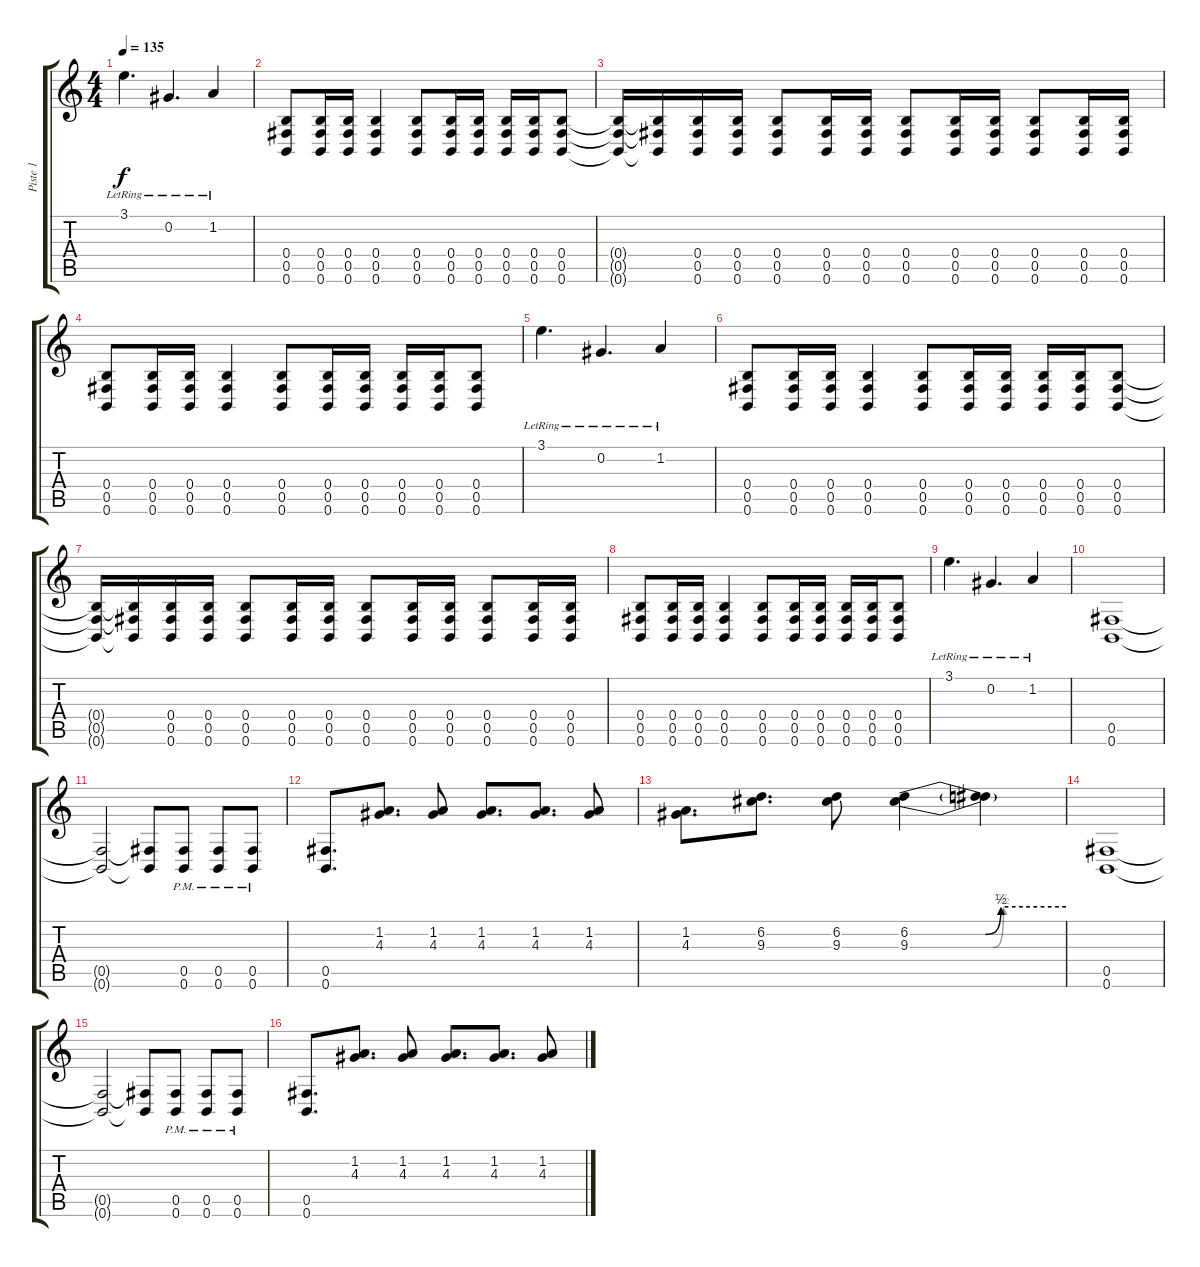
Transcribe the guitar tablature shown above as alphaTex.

\track ("Piste 1" "Piste 1") {instrument distortionguitar}
\staff {score tabs}
\tuning (Db4 Ab3 E3 B2 Gb2 B1) {hide}
\ts (4 4)
\tempo 135
\clef g2
\ks c
3.1{lr}.4{d dy f} 0.2{lr}.4{d} 1.2{lr}.4 |
(0.4 0.5 0.6).8 (0.4 0.5 0.6).16 (0.4 0.5 0.6).16 (0.4 0.5 0.6).4 (0.4 0.5 0.6).8 (0.4 0.5 0.6).16 (0.4 0.5 0.6).16 (0.4 0.5 0.6).16 (0.4 0.5 0.6).16 (0.4 0.5 0.6).8 |
(0.4{t} 0.5{t} 0.6{t}).16 (0.4{t} 0.5{t} 0.6{t}).16 (0.4 0.5 0.6).16 (0.4 0.5 0.6).16 (0.4 0.5 0.6).8 (0.4 0.5 0.6).16 (0.4 0.5 0.6).16 (0.4 0.5 0.6).8 (0.4 0.5 0.6).16 (0.4 0.5 0.6).16 (0.4 0.5 0.6).8 (0.4 0.5 0.6).16 (0.4 0.5 0.6).16 |
(0.4 0.5 0.6).8 (0.4 0.5 0.6).16 (0.4 0.5 0.6).16 (0.4 0.5 0.6).4 (0.4 0.5 0.6).8 (0.4 0.5 0.6).16 (0.4 0.5 0.6).16 (0.4 0.5 0.6).16 (0.4 0.5 0.6).16 (0.4 0.5 0.6).8 |
3.1{lr}.4{d} 0.2{lr}.4{d} 1.2{lr}.4 |
(0.4 0.5 0.6).8 (0.4 0.5 0.6).16 (0.4 0.5 0.6).16 (0.4 0.5 0.6).4 (0.4 0.5 0.6).8 (0.4 0.5 0.6).16 (0.4 0.5 0.6).16 (0.4 0.5 0.6).16 (0.4 0.5 0.6).16 (0.4 0.5 0.6).8 |
(0.4{t} 0.5{t} 0.6{t}).16 (0.4{t} 0.5{t} 0.6{t}).16 (0.4 0.5 0.6).16 (0.4 0.5 0.6).16 (0.4 0.5 0.6).8 (0.4 0.5 0.6).16 (0.4 0.5 0.6).16 (0.4 0.5 0.6).8 (0.4 0.5 0.6).16 (0.4 0.5 0.6).16 (0.4 0.5 0.6).8 (0.4 0.5 0.6).16 (0.4 0.5 0.6).16 |
(0.4 0.5 0.6).8 (0.4 0.5 0.6).16 (0.4 0.5 0.6).16 (0.4 0.5 0.6).4 (0.4 0.5 0.6).8 (0.4 0.5 0.6).16 (0.4 0.5 0.6).16 (0.4 0.5 0.6).16 (0.4 0.5 0.6).16 (0.4 0.5 0.6).8 |
3.1{lr}.4{d} 0.2{lr}.4{d} 1.2{lr}.4 |
(0.5 0.6).1 |
(0.5{t} 0.6{t}).2 (0.5{t} 0.6{t}).8 (0.5{pm} 0.6{pm}).8 (0.5{pm} 0.6{pm}).8 (0.5{pm} 0.6{pm}).8 |
(0.5 0.6).8{d} (1.2 4.3).8{d} (1.2 4.3).8 (1.2 4.3).8{d} (1.2 4.3).8{d} (1.2 4.3).8 |
(1.2 4.3).8{d} (6.2 9.3).8{d} (6.2 9.3).8 (6.2{be (custom 0 0 29 0 35 2 60 2)} 9.3{be (custom 0 0 32 0 36 2 60 2)}).4 (6.2{t} 9.3{t}).4 |
(0.5 0.6).1 |
(0.5{t} 0.6{t}).2 (0.5{t} 0.6{t}).8 (0.5{pm} 0.6{pm}).8 (0.5{pm} 0.6{pm}).8 (0.5{pm} 0.6{pm}).8 |
(0.5 0.6).8{d} (1.2 4.3).8{d} (1.2 4.3).8 (1.2 4.3).8{d} (1.2 4.3).8{d} (1.2 4.3).8
